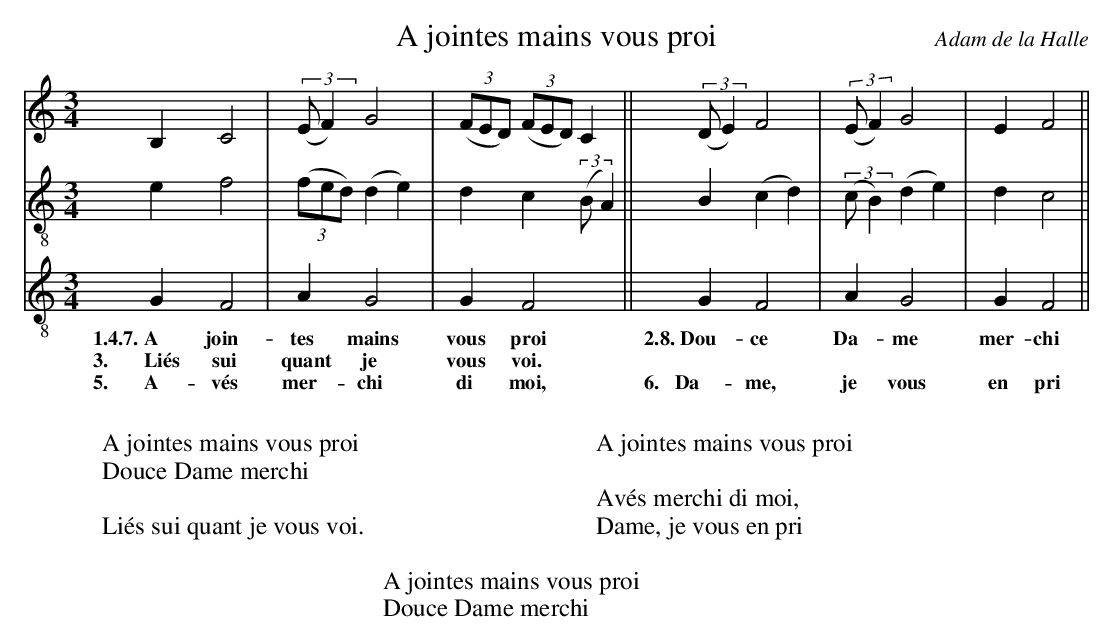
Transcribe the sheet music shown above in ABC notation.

X:1
T:A jointes mains vous proi
C:Adam de la Halle
M:3/4
L:1/4
Q:1/4=120
K:F lydian
V:1 clef=treble
V:2 clef=treble_8
V:3 clef=treble_8
[V:1]         B,  C2 |((3:2:2E/F)     G2 |((3F/E/D/) ((3F/E/D/)  C    ||((3:2:2D/E) F2 |((3:2:2E/F)  G2 | E  F2  ||
[V:2]         E   F2 |    ((3F/E/D/) (DE)|   D          C((3:2:2B,/A,)||       B,  (CD)|((3:2:2C/B,)(DE)| D  C2  ||
[V:3]         G,  F,2|       A,       G,2|   G,         F,2           ||       G,   F,2|       A,    G,2| G, F,2 ||
w:     1.4.7.~A  join-       tes     mains   vous       proi              2.8.~Dou- ce         Da-   me  mer-chi
w:  3.~~~~~~~Liés sui       quant    je     vous       voi.		       ~     ~          ~    ~    ~   ~
w: 5.~~~~~~~A-  vés            mer-     chi    di         moi,              6.~~~Da-  me,        je   vous  en pri
W:
W:A jointes mains vous proi  % With clasped hands I beg you
W:Douce Dame merchi          % Sweet Lady, for mercy
W:
W:Liés sui quant je vous voi.% I am gay when I see you
W:
W:
W:A jointes mains vous proi
W:
W:Avés merchi di moi,        % Have mercy on me,
W:Dame, je vous en pri       % Lady, I beg it of you
W:
W:A jointes mains vous proi
W:Douce Dame merchi
